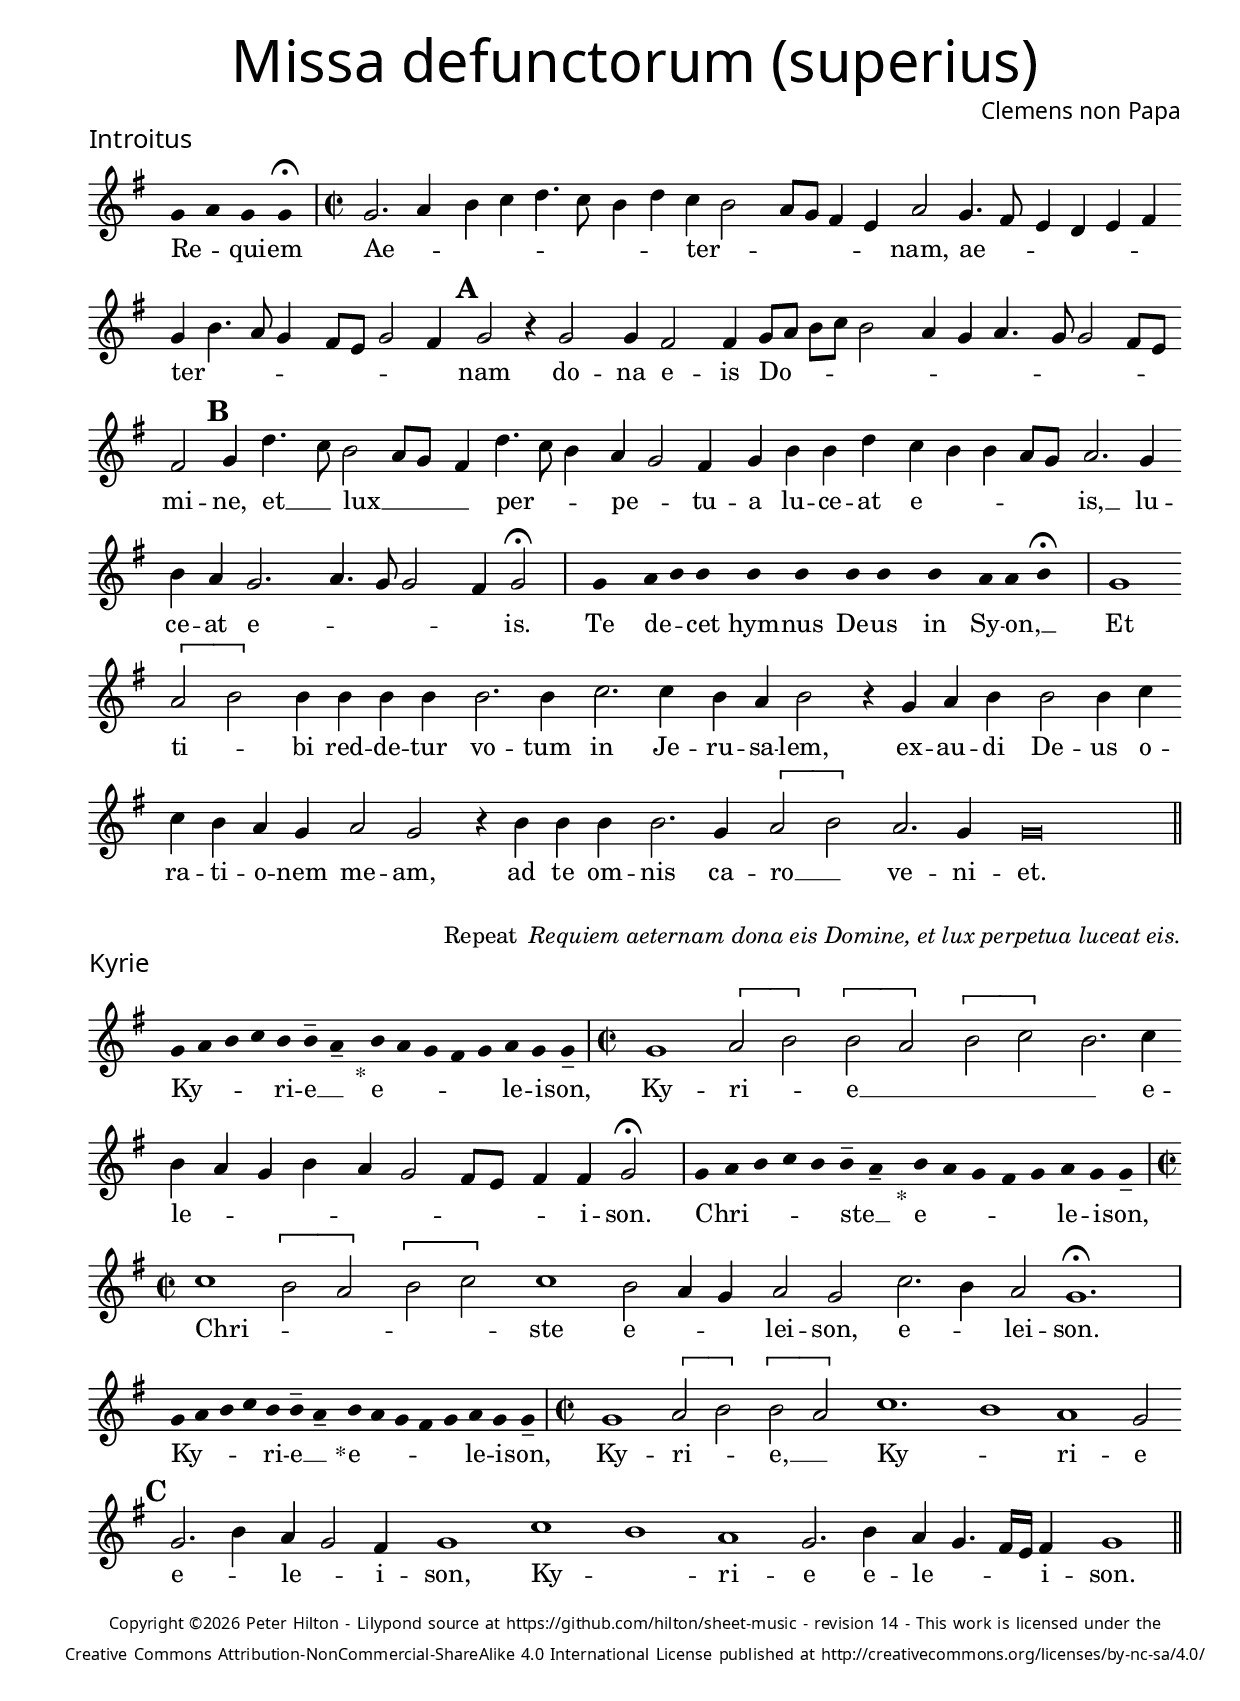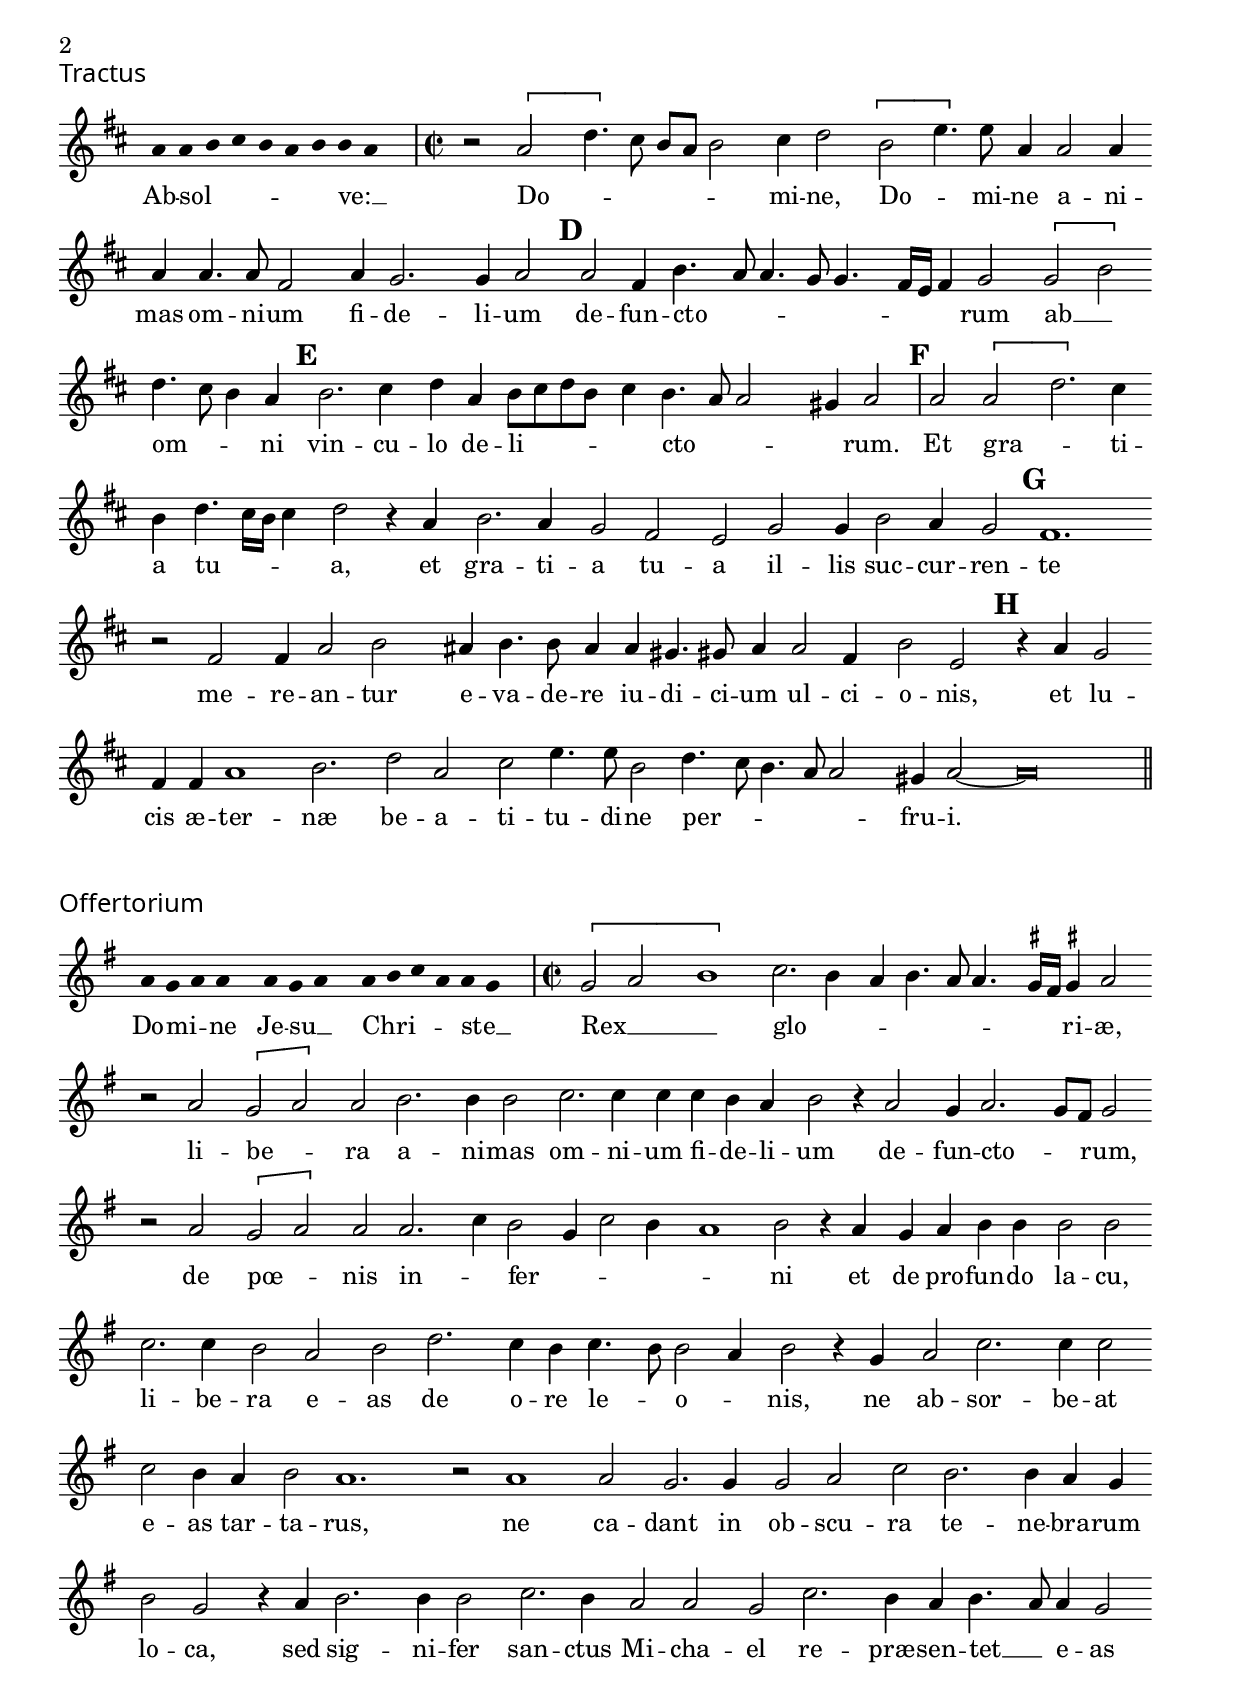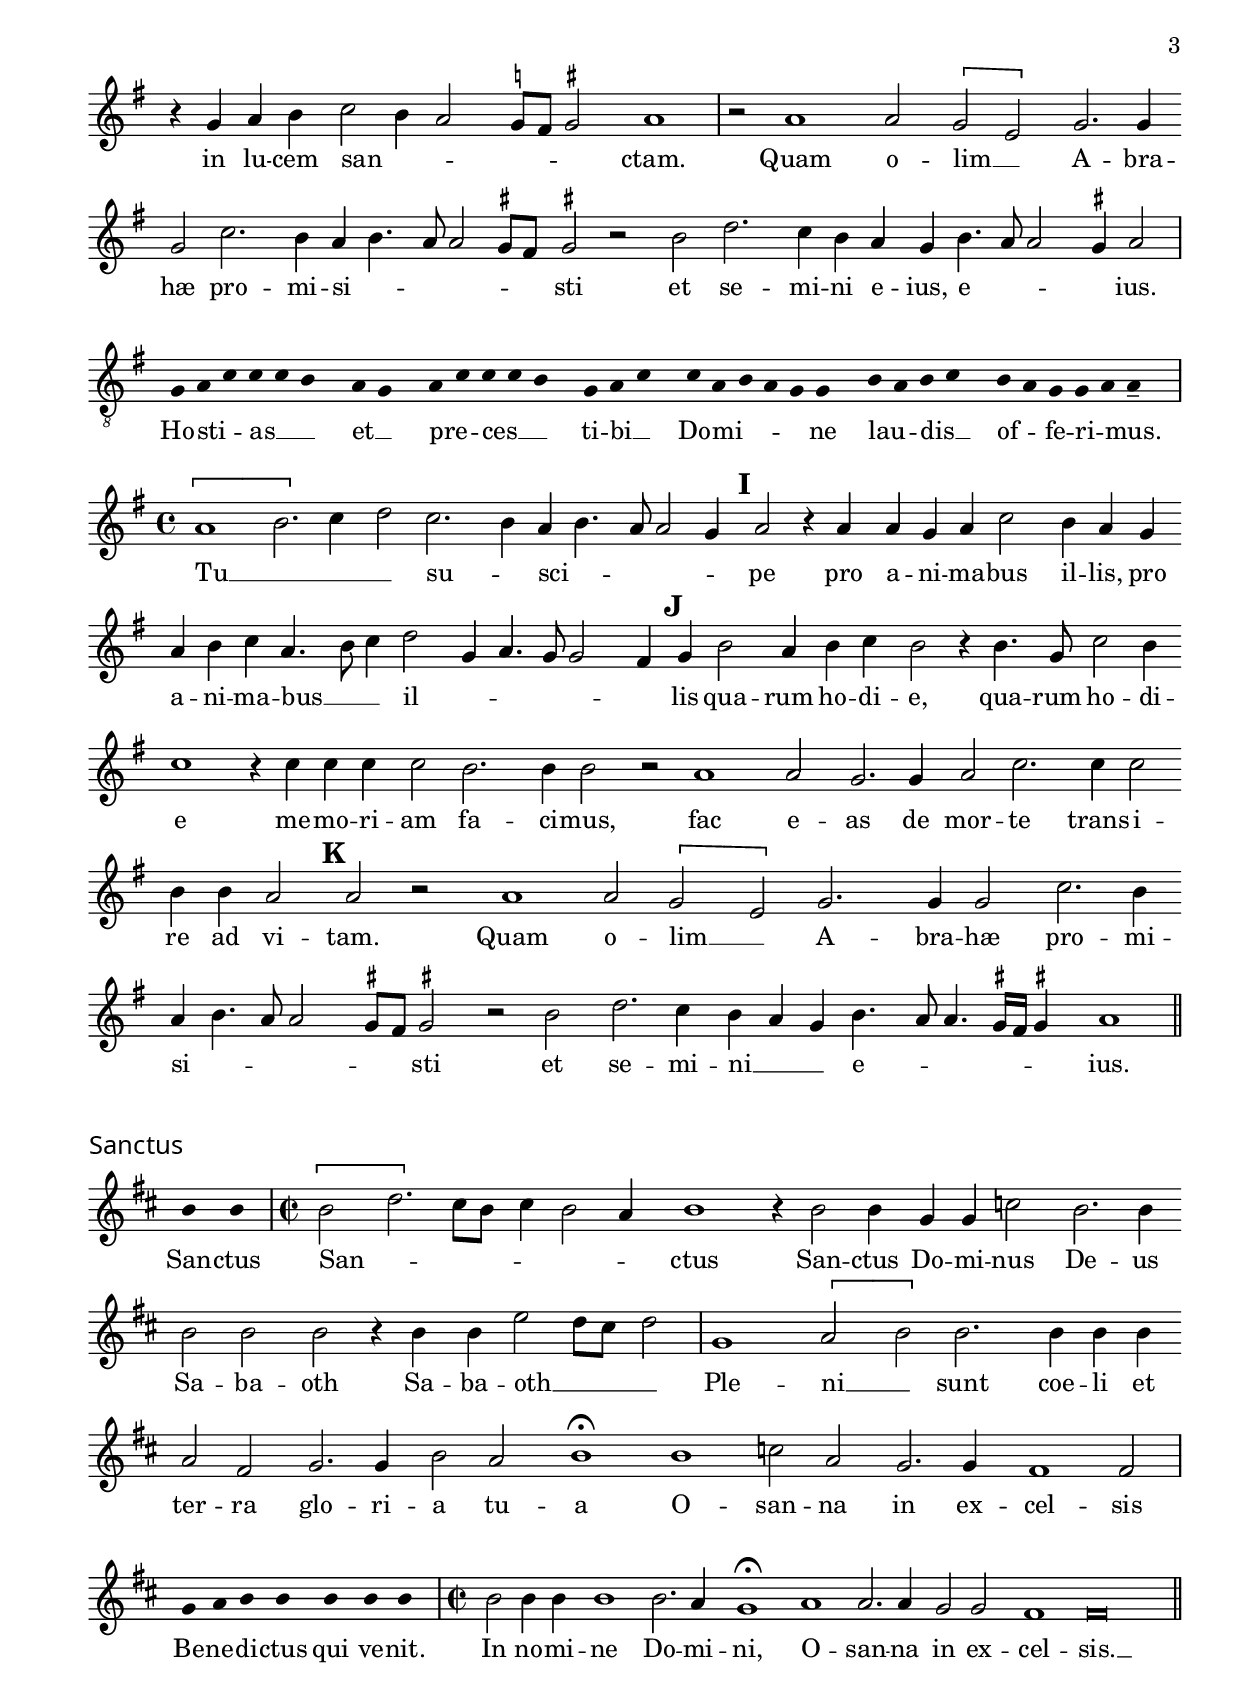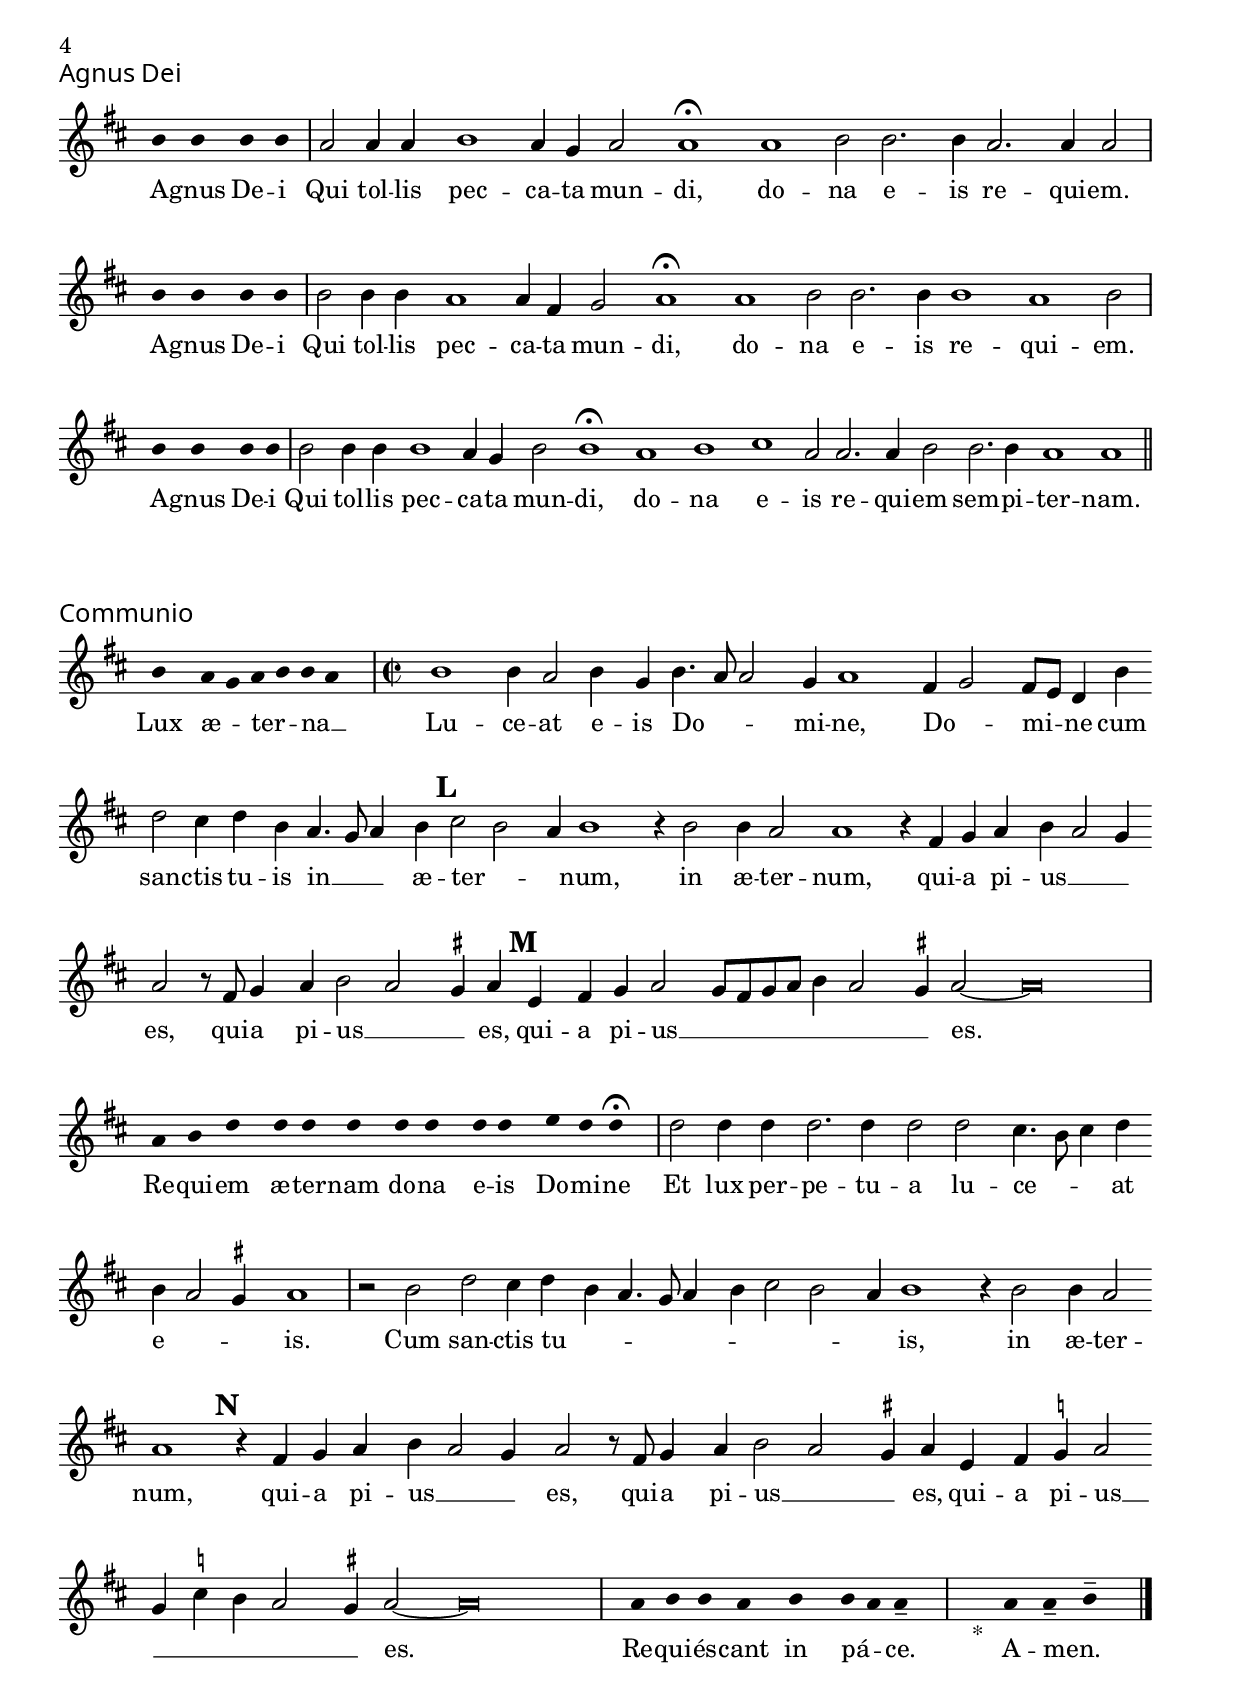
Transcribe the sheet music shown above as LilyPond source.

% http://www.cpdl.org/wiki/index.php/Missa_pro_defunctis_(Jacobus_Clemens_non_Papa)
% Copyright ©2024 Peter Hilton - https://github.com/hilton

\version "2.24.2"
\pointAndClickOff
revision = "14"

\paper {
	#(define fonts (set-global-fonts #:sans "Source Sans Pro"))
	annotate-spacing = ##f
	two-sided = ##t
	inner-margin = 15\mm
	outer-margin = 10\mm
	top-margin = 10\mm
	bottom-margin = 10\mm
 	markup-system-spacing = #'( (padding . 1) )
	indent = 0
	ragged-bottom = ##f
	ragged-last-bottom = ##f
} 

year = #(strftime "©%Y" (localtime (current-time)))

\header {
	title = \markup \medium \fontsize #4 \override #'(font-name . "Source Sans Pro Light") {
		"Missa defunctorum (superius)"
	}
	composer = \markup \sans { Clemens non Papa }
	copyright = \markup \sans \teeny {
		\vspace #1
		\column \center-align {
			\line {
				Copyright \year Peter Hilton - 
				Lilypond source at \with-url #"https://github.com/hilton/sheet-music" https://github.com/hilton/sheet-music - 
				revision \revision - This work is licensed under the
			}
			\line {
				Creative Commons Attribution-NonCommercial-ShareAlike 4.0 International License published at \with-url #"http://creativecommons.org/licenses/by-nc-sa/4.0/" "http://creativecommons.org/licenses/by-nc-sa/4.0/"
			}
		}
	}
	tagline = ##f
}

\layout {
	ragged-right = ##f
	ragged-last = ##f
	\context {
		\Score
		\override SpanBar.transparent = ##t
		\override BarLine.transparent = ##t
		\remove "Bar_number_engraver"
		\remove "Metronome_mark_engraver"
		\override SpacingSpanner.base-shortest-duration = #(ly:make-moment 1/8)
	}
	\context { 
		\Voice 
		\override NoteHead.style = #'baroque
		\consists "Horizontal_bracket_engraver"
	}
}

globalF = { 
	\accidentalStyle "forget"
	\key f \major
}


globalC = { 
	\accidentalStyle "forget"
	\key c \major
}

showBarLine = {
	\once \override Score.BarLine.transparent = ##f
	\once \override Score.SpanBar.transparent = ##f 
}
ficta = { \once \set suggestAccidentals = ##t }


% INTROITUS

soprano = \new Voice {
	\relative c' {
		\once \override Staff.TimeSignature.stencil = ##f
		\override Stem.transparent = ##t 
		\cadenzaOn f4 g f f \fermata \cadenzaOff
		\override Stem.transparent = ##f
		\time 2/2
		\showBarLine\bar "|"
		
		f2. g4 a bes c4. bes8 a4 c bes a2
		g8 f e4 d g2 f4. e8 d4 c d e f a4. g8 f4 e8 d f2 e4 \mark \default f2 r4 f2
		f4 e2 e4 f8 g a bes a2 g4 f g4. f8 f2 e8 d e2 \mark \default f4 c'4. bes8 a2 g8 f
		
		e4 c'4. bes8 a4 g f2 e4 f a a c bes a a g8 f g2. f4 a g f2.
		g4. f8 f2 e4 f2 \fermata \showBarLine \bar "|"
		
		\once \override Staff.TimeSignature.stencil = ##f
		\override Stem.transparent = ##t
		\cadenzaOn s8 f8 s g8 a a s a8 a s a8 a s a8 s g8 g a \fermata s \cadenzaOff
		\override Stem.transparent = ##f
		\showBarLine\bar "|"

		f1 \[g2 a\] a4 a a a a2. a4
		bes2. bes4 a g a2 r4 f g a a2 a4 bes bes a g f g2 f
		r4 a a a a2. f4 \[g2 a\] g2. f4 f\breve \showBarLine \bar "||"
	}
	\addlyrics {
		Re -- _ qui -- em 
		Ae -- _ _ _ _ _ _ _ ter -- _
		_ _ _ _ nam, ae -- _ _ _ _ _ ter -- _ _ _ _ _ _ _ nam do --
		na e -- is Do -- _ _ _ _ _ _ _ _ _ _ _ mi -- ne, et __ _ lux __ _ _
		
		_ per -- _ _ pe -- _ tu -- a lu -- ce -- at e -- _ _ _ _ is, __ lu -- ce -- at e --
		_ _ _ _ is.
		
		Te de -- _ cet hym -- nus De -- us in Sy -- on, __ _

		Et ti -- _ bi red -- de -- tur vo -- tum
		in Je -- ru -- sa -- lem, ex -- au -- di De -- us o -- ra -- ti  -- o -- nem me -- am,
		ad te om -- nis ca -- ro __ _ ve -- ni -- et.

	}
}

\score {
	\transpose f g {
		<<
		      \new Staff << \globalF \soprano >> 
		>>
	}
	\header {
		piece = \markup \larger \sans { Introitus }
	}
}



\markup {
	\column {
		\fill-line {
			\line { }
			\line { }
			\line \right-align { Repeat \italic " Requiem aeternam dona eis Domine, et lux perpetua luceat eis." }
		}
	}
}

% KYRIE

soprano = \new Voice {
	\relative c' {
		\once \override Staff.TimeSignature.stencil = ##f
		\override Stem.transparent = ##t 
		\cadenzaOn f8 g a bes a a-- g-- s4_"*" a8 g f e f g f f-- \cadenzaOff
		\override Stem.transparent = ##f
		\showBarLine\bar "|"		
		\time 2/2

		f1 \[g2 a\] \[a g\] \[a bes\] a2. bes4 a g f a
		g f2 e8 d e4 e f2 \fermata \showBarLine \bar "|"
		
		\once \override Staff.TimeSignature.stencil = ##f
		\override Stem.transparent = ##t 
		\cadenzaOn f8 g a bes a a-- g-- s4_"*" a8 g f e f g f f-- \cadenzaOff
		\override Stem.transparent = ##f
		\showBarLine\bar "|"
		\time 2/2
		
		bes1 \[a2 g\] \[a bes\] bes1 a2 g4 f
		g2 f bes2. a4 g2 f1. \fermata \showBarLine\bar "|"
		
		\once \override Staff.TimeSignature.stencil = ##f
		\override Stem.transparent = ##t 
		\cadenzaOn f8 g a bes a a-- g-- s4_"*" a8 g f e f g f f-- \cadenzaOff
		\override Stem.transparent = ##f
		\showBarLine\bar "|"
		\time 2/2
		
		f1 \[g2 a\] \[a g\] bes1. a1 g1 f2 \mark #3 f2. a4 g f2 e4
		f1 bes a g f2. a4 g f4. e16 d e4 f1 \showBarLine \bar "||"
	}
	\addlyrics {
		Ky -- _ _ _ ri -- e __ _ e -- _ _ _ _ le -- i -- son,
		Ky -- ri -- _ e __ _ _ _ _ e -- le -- _ _ _ _ _ _ _ _ i -- son.
		
		Chri -- _ _ _ _ ste __ _ e -- _ _ _ _ le -- i -- son,
		Chri --  _ _ _ _ ste e -- _ _ lei -- son, e -- _ lei -- son.
		
		Ky -- _ _ _ ri -- e __ _ e -- _ _ _ _ le -- i -- son,
		Ky -- ri -- _ e, __ _ Ky -- _ ri -- e e -- _ le -- _ i -- son, 
		Ky -- _ ri -- e e -- le -- _ _ _ i -- son.
	}
}

\score {
	\transpose f g {
	  	<< 
			\new Staff << \globalF \soprano >> 
		>> 
	}
	\header {
		piece = \markup \larger \sans { Kyrie }
	}
}


% TRACTUS

soprano = \new Voice {
	\relative c'' {
		\once \override Staff.TimeSignature.stencil = ##f
		\override Stem.transparent = ##t \cadenzaOn
		g8 g a b a g a a g s
		\cadenzaOff \override Stem.transparent = ##f
		\showBarLine \bar "|" \time 2/2
		
		r2 \[g2 c4.\] b8 a g a2 b4 c2 \[a d4.\] d8 |
		g,4 g2 g4 g g4. g8 e2 g4 f2. f4 g2 | \mark #4 g e4 a4. g8 g4. f8 f4.

		e16 d e4 f2 | \[f a\] c4. b8 a4 g \mark #5 a2. b4 | c g a8 b c a b4 a4. g8 g2
		fis4 g2 \showBarLine \bar "|" 
		\mark #6 g \[g c2.\] b4 | a c4. b16 a b4 c2 r4 g a2. g4
		f2 e d f f4 a2 g4 | f2 \mark #7 e1. r2 e
		e4 g2 a2 gis4 a4. a8 g4 g fis4. fis8 g4 g2 e4 | a2 d, \mark #8 r4 g4 f2

		e4 e g1 a2. c2 g2 b2 d4. d8 a2 c4. b8 a4. g8 g2 
		fis4 g2 ~ g\breve \showBarLine \bar "||"

	}
	\addlyrics {
		Ab -- sol -- _ _ _ _ _ ve: __ _ 
		Do -- _ _ _ _ _ mi -- ne, Do -- _ mi -- 
		ne a -- ni -- mas om -- ni -- um fi -- de -- li -- um de -- fun -- cto -- _ _ _ _

		_ _ _ rum ab __ _ om -- _ _ ni vin -- cu -- lo de -- li -- _ _ _ _ cto -- _ _
		_ rum. Et gra -- _ ti -- a tu -- _ _ _ a, et gra -- ti -- 
		a tu -- a il -- lis suc -- cur -- ren -- te me -- 
		re -- an -- tur e -- va -- de -- re iu -- di -- ci -- um ul -- ci -- o -- nis, et lu -- 

		cis æ -- ter -- næ be -- a -- ti -- tu -- di -- ne per -- _ _ _ _
		fru -- i.
	}
}

\score {
	\transpose f g {
	  	<< 
			\new Staff << \globalC \soprano >> 
		>> 
	}
	\header {
		piece = \markup \larger \sans { Tractus }
	}
}

% OFFERTORIUM

soprano = \new Voice {
	\relative c' {
		\once \override Staff.TimeSignature.stencil = ##f
		\override Stem.transparent = ##t \cadenzaOn
		g'8 f g g s g8 f g s g8 a bes g g f s
		\cadenzaOff \override Stem.transparent = ##f
		\showBarLine \bar "|" \time 2/2
		
		\[f2 g a1\] bes2. a4 g a4. g8 g4. \ficta fis16 e \ficta fis4 g2 |
		r2 g \[f g\] g a2. a4 a2 bes2. bes4 bes bes a g | a2 r4 g2

		f4 g2. f8 e f2 r g \[f g\] g g2. bes4 a2 f4 bes2 a4 |
		g1 a2 r4 g f g a a a2 a bes2. bes4 a2 g |
		a2 c2. bes4 a bes4. a8 a2 g4 a2 r4 f g2 bes2. bes4 bes2 |
		bes2 a4 g a2 g1. r2 g1 g2 f2. f4 f2 g |

		bes a2. a4 g f a2 f r4 g a2. a4 a2 bes2. a4 |
		g2 g f bes2. a4 g a4. g8 g4 f2 r4 f g a bes2 a4 g2
		\ficta f!8 e \ficta fis2 g1 | \showBarLine \bar "|" r2 g1 g2 \[f d\] f2. f4 f2 bes2.
		a4 g a4. g8 g2 \ficta fis8 e \ficta fis2 r a c2. bes4 a g f a4. g8 g2 \ficta fis4 g2 \showBarLine \bar "|" |
	}
	\addlyrics {
		Do -- mi -- _ ne Je -- su __ _ Chri -- _ _ _ ste __ _
		Rex __ _ _ glo -- _ _ _ _ _ _ _ ri -- æ,
		li -- be -- _ ra a -- ni -- mas om -- ni -- um fi -- de -- li -- um de -- 
		
		fun -- cto -- _ _ rum, de pœ -- _ nis in -- _ fer -- _ _ _
		_ ni et de pro -- fun -- do la -- cu, li -- be -- ra e -- 
		as de o -- re le -- _ o -- _ nis, ne ab -- sor -- be -- at
		e -- as tar -- ta -- rus, ne ca -- dant in ob -- scu -- 

		ra te -- ne -- bra -- rum lo -- ca,  sed sig -- ni -- fer san -- ctus
		Mi -- cha -- el re -- præ -- sen -- tet __ _ e -- as in lu -- cem san -- _ _
		_ _ _ ctam. Quam o -- lim __ _ A -- bra -- hæ pro -- 
		mi -- si -- _ _ _ _ _ sti et se -- mi -- ni e -- ius, e -- _ _ _ ius.
	}
}

\score {
	\transpose f g {
	  	<< 
			\new Staff << \globalF \soprano >> 
		>> 
	}
	\header {
		piece = \markup \larger \sans { Offertorium }
	}
}

\score {
	\transpose f g {
	\new Staff <<
		\key f \major
		\new Voice = "tenor" {
			\relative c {
				\clef "treble_8"
				\once \omit Staff.TimeSignature
				\cadenzaOn
				\override Stem.transparent = ##t 
				f4 g bes bes bes a s  g f s  g bes bes bes a s  f g bes s  bes g a g f f s  a g a bes s  a g f f g g-- s \showBarLine\bar "|"
				\cadenzaOff
			}
		}
		\addlyrics {
			Ho -- sti -- _ as __ _ _ et __ _ pre -- _ ces __ _ _ ti -- bi __ _ 
			Do -- mi -- _ _ _ ne lau -- _ dis __ _ of -- _ fe -- ri -- _ mus.
		}
	>>
	}
}


soprano = \new Voice {
	\relative c'' {
		\set Score.rehearsalMarkFormatter = #format-mark-alphabet
		\set Score.currentBarNumber = #67
		\[g1 a2.\] bes4 |
		c2 bes2. a4 g a4. g8 g2 f4 | \mark #9 g2 r4 g g f g bes2 a4 g f |
		g a bes g4. a8 bes4 c2 f,4 g4. f8 f2 e4 \mark #10 f a2 g4 a bes a2 r4 a4. 
		f8 bes2 a4 | bes1 r4 bes bes bes bes2 a2. a4 a2 r g1

		g2 f2. f4 g2 bes2. bes4 bes2 a4 a g2 \mark #11 g r g1
		g2 \[f d\] f2. f4 f2 bes2. a4 g a4. g8 g2 \ficta fis8 e \ficta fis2
		r a c2. bes4 a g f a4. g8 g4. \ficta fis16 e \ficta fis4 g1 \showBarLine \bar "||" |
	}
	\addlyrics {
		Tu __ _ _
		_ su -- _ sci -- _ _ _ _ pe pro a -- ni -- ma -- bus il -- lis, pro
		a -- ni -- ma -- bus __ _ _ il -- _ _ _ _ _ lis qua -- rum ho -- di -- e, qua -- 
		rum ho -- di -- e me -- mo -- ri -- am fa -- ci -- mus, fac

		e -- as de mor -- te trans -- i -- re ad vi -- tam. Quam
		o -- lim __ _ A -- bra -- hæ pro -- mi -- si -- _ _ _ _ _ sti
		et se -- mi -- ni __ _ _ e -- _ _ _ _ _ ius.
	}
}

\score {
	\transpose f g {
	  	<< 
			\new Staff << \globalF \soprano >> 
		>> 
	}
}

% SANCTUS 

soprano = \new Voice {
	\relative c'' {
		\once \override Staff.TimeSignature.stencil = ##f
		\override Stem.transparent = ##t a4 a \override Stem.transparent = ##f
		\showBarLine\bar "|"
		\time 2/2
		
		\[a2 c2.\] b8 a b4 a2 g4 a1 r4 a2 a4 f f
		bes2 a2. a4 a2 a a r4 a a d2 c8 b c2 \showBarLine \bar "|"
		f,1 \[g2 a\] a2. a4 a a g2 e f2. f4 a2 g a1 \fermata
		a1 bes2 g f2. f4 e1 e2 \showBarLine \bar "|"
	}
	\addlyrics {
		San -- ctus
		San -- _ _ _ _ _ _ ctus San -- ctus Do -- mi -- 
		nus De -- us Sa -- ba -- oth Sa -- ba -- oth __ _ _ _
		Ple -- ni __ _ sunt coe -- li et ter -- ra glo -- ri -- a tu -- a
		O -- san -- na in ex -- cel -- sis
	}
}

\score {
	\transpose f g {
	  	<< 
			\new Staff << \globalC \soprano >> 
		>> 
	}
	\header {
		piece = \markup \larger \sans { Sanctus }
	}
}

% BENEDICTUS

soprano = \new Voice {
	\relative c' {
		\once \override Staff.TimeSignature.stencil = ##f
		\cadenzaOn
		\override Stem.transparent = ##t f8 g a a s a s a a s \override Stem.transparent = ##f 
		\cadenzaOff \showBarLine \bar "|"
		\time 2/2
		
		a2 a4 a a1 a2. g4 f1 \fermata g g2. g4
		f2 f e1 e\breve \showBarLine \bar "||"
	}
	\addlyrics {
		Be -- ne -- di -- ctus qui ve -- nit.
		In no -- mi -- ne Do -- mi -- ni, O -- san -- na
		in ex -- cel -- sis. __
	}
}

\score {
	\transpose f g {
	  	<< 
			\new Staff << \globalC \soprano >> 
		>> 
	}
}

\pageBreak

% AGNUS DEI

soprano = \new Voice {
	\relative c'' {
		\once \override Staff.TimeSignature.stencil = ##f
		\override Stem.transparent = ##t a4 a a a \override Stem.transparent = ##f \showBarLine\bar "|"
		g2 g4 g a1 g4 f g2 g1\fermata g a2 a2. a4 g2. g4 g2 \showBarLine \bar "|" \break

		\override Stem.transparent = ##t a4 a a a \override Stem.transparent = ##f \showBarLine\bar "|"
		a2 a4 a g1 g4 e f2 g1\fermata g a2 a2. a4 a1 g a2 \showBarLine \bar "|" \break
		
		\override Stem.transparent = ##t a4 a a a \override Stem.transparent = ##f \showBarLine\bar "|"
		a2 a4 a a1 g4 f a2 a1\fermata g a b g2 g2. g4 a2 a2. a4 g1 g \showBarLine \bar "||"
	}
	\addlyrics {
		A -- gnus De -- i
		Qui tol -- lis pec -- ca -- ta mun -- di, do -- na e -- is re -- qui -- em.
		A -- gnus De -- i
		Qui tol -- lis pec -- ca -- ta mun -- di, do -- na e -- is re -- qui -- em.
		A -- gnus De -- i
		Qui tol -- lis pec -- ca -- ta mun -- di, do -- na e -- is re -- qui -- em sem -- pi -- ter -- nam.
	}
}

\score {
	\transpose f g {
	  	<< 
			\new Staff << \globalC \soprano >> 
		>> 
	}
	\header {
		piece = \markup \larger \sans { Agnus Dei }
	}
}

% COMMUNIO

soprano = \new Voice {
	\relative c' {
		\once \override Staff.TimeSignature.stencil = ##f
		\override Stem.transparent = ##t
		\cadenzaOn a'8 s g f g a a g s \cadenzaOff
		\override Stem.transparent = ##f
		\showBarLine\bar "|"
		\time 2/2
		
		a1 a4 g2 a4 f a4. g8 g2 f4 g1 e4 f2
		e8 d c4 a' | c2 b4 c a g4. f8 g4 a \mark #11 b2 a g4 a1 r4 a2
		a4 g2 | g1 r4 e f g a g2 f4 g2 r8 e f4 g a2 g2
		
		\ficta fis4 g \mark #12 d | e f g2 f8 e f g a4 g2 \ficta fis4 g2 ~ g\breve | \showBarLine \bar "|" | 

		\once \override Staff.TimeSignature.stencil = ##f
		\override Stem.transparent = ##t 
		\cadenzaOn g8 a c s  c c c s  c c s  c c s  d c c \fermata s \cadenzaOff
		\override Stem.transparent = ##f
		\showBarLine\bar "|"
		
		c2 c4 c c2. c4 c2 c |
		b4. a8 b4 c a g2 \ficta fis4 g1 | \showBarLine \bar "|"
		r2 a c b4 c a g4. f8 g4 | a b2 a g4 a1 r4 a2
		
		a4 g2 g1 \mark #13 r4 e f g a g2 f4 g2 r8 e f4 g a2 g
		\ficta fis4 g d e \ficta f! g2 f4 \ficta bes a g2 \ficta fis4 g2 ~ g\breve |
		\showBarLine\bar "|"
		\cadenzaOn \override Stem.transparent = ##t
		s8 g8 a a g s  a s  a g g-- s \showBarLine \bar "|"
		s8 s4_"*" s g g-- a-- s8 \showBarLine \bar "|."
		\cadenzaOff
	}
	\addlyrics {
		Lux æ -- _ ter -- _ na __ _ 
		Lu -- ce -- at e -- is Do -- _ _ mi -- ne, Do -- _
		mi -- _ ne cum san -- ctis tu -- is in __ _ _ æ -- ter -- _ _ num, in
		æ -- ter -- num,
		qui -- a pi -- us __ _ _ es, qui -- a pi -- us __ _ _ es, 
		qui -- a pi -- us __ _ _ _ _ _ _ _ es.

		Re -- qui -- em æ -- ter -- nam do -- na e -- is Do -- mi -- ne 
		Et lux per -- pe -- tu -- a lu -- 
		ce -- _ _ at e -- _ _ is.
		Cum san -- ctis tu -- _ _ _ _ _ _ _ _ is, in

		æ -- ter -- num, 
		qui -- a pi -- us __ _ _ es, qui -- a pi -- us __ _ _ es, qui -- a pi -- us __ _ _ _ _ _ es.

		Re -- qui -- és -- cant in pá -- _ ce. A -- men. _
	}
}

\score {
	\transpose f g {
	  	<< 
			\new Staff << \globalC \soprano >> 
		>> 
	}
	\header {
		piece = \markup \larger \sans { Communio }
	}
}
